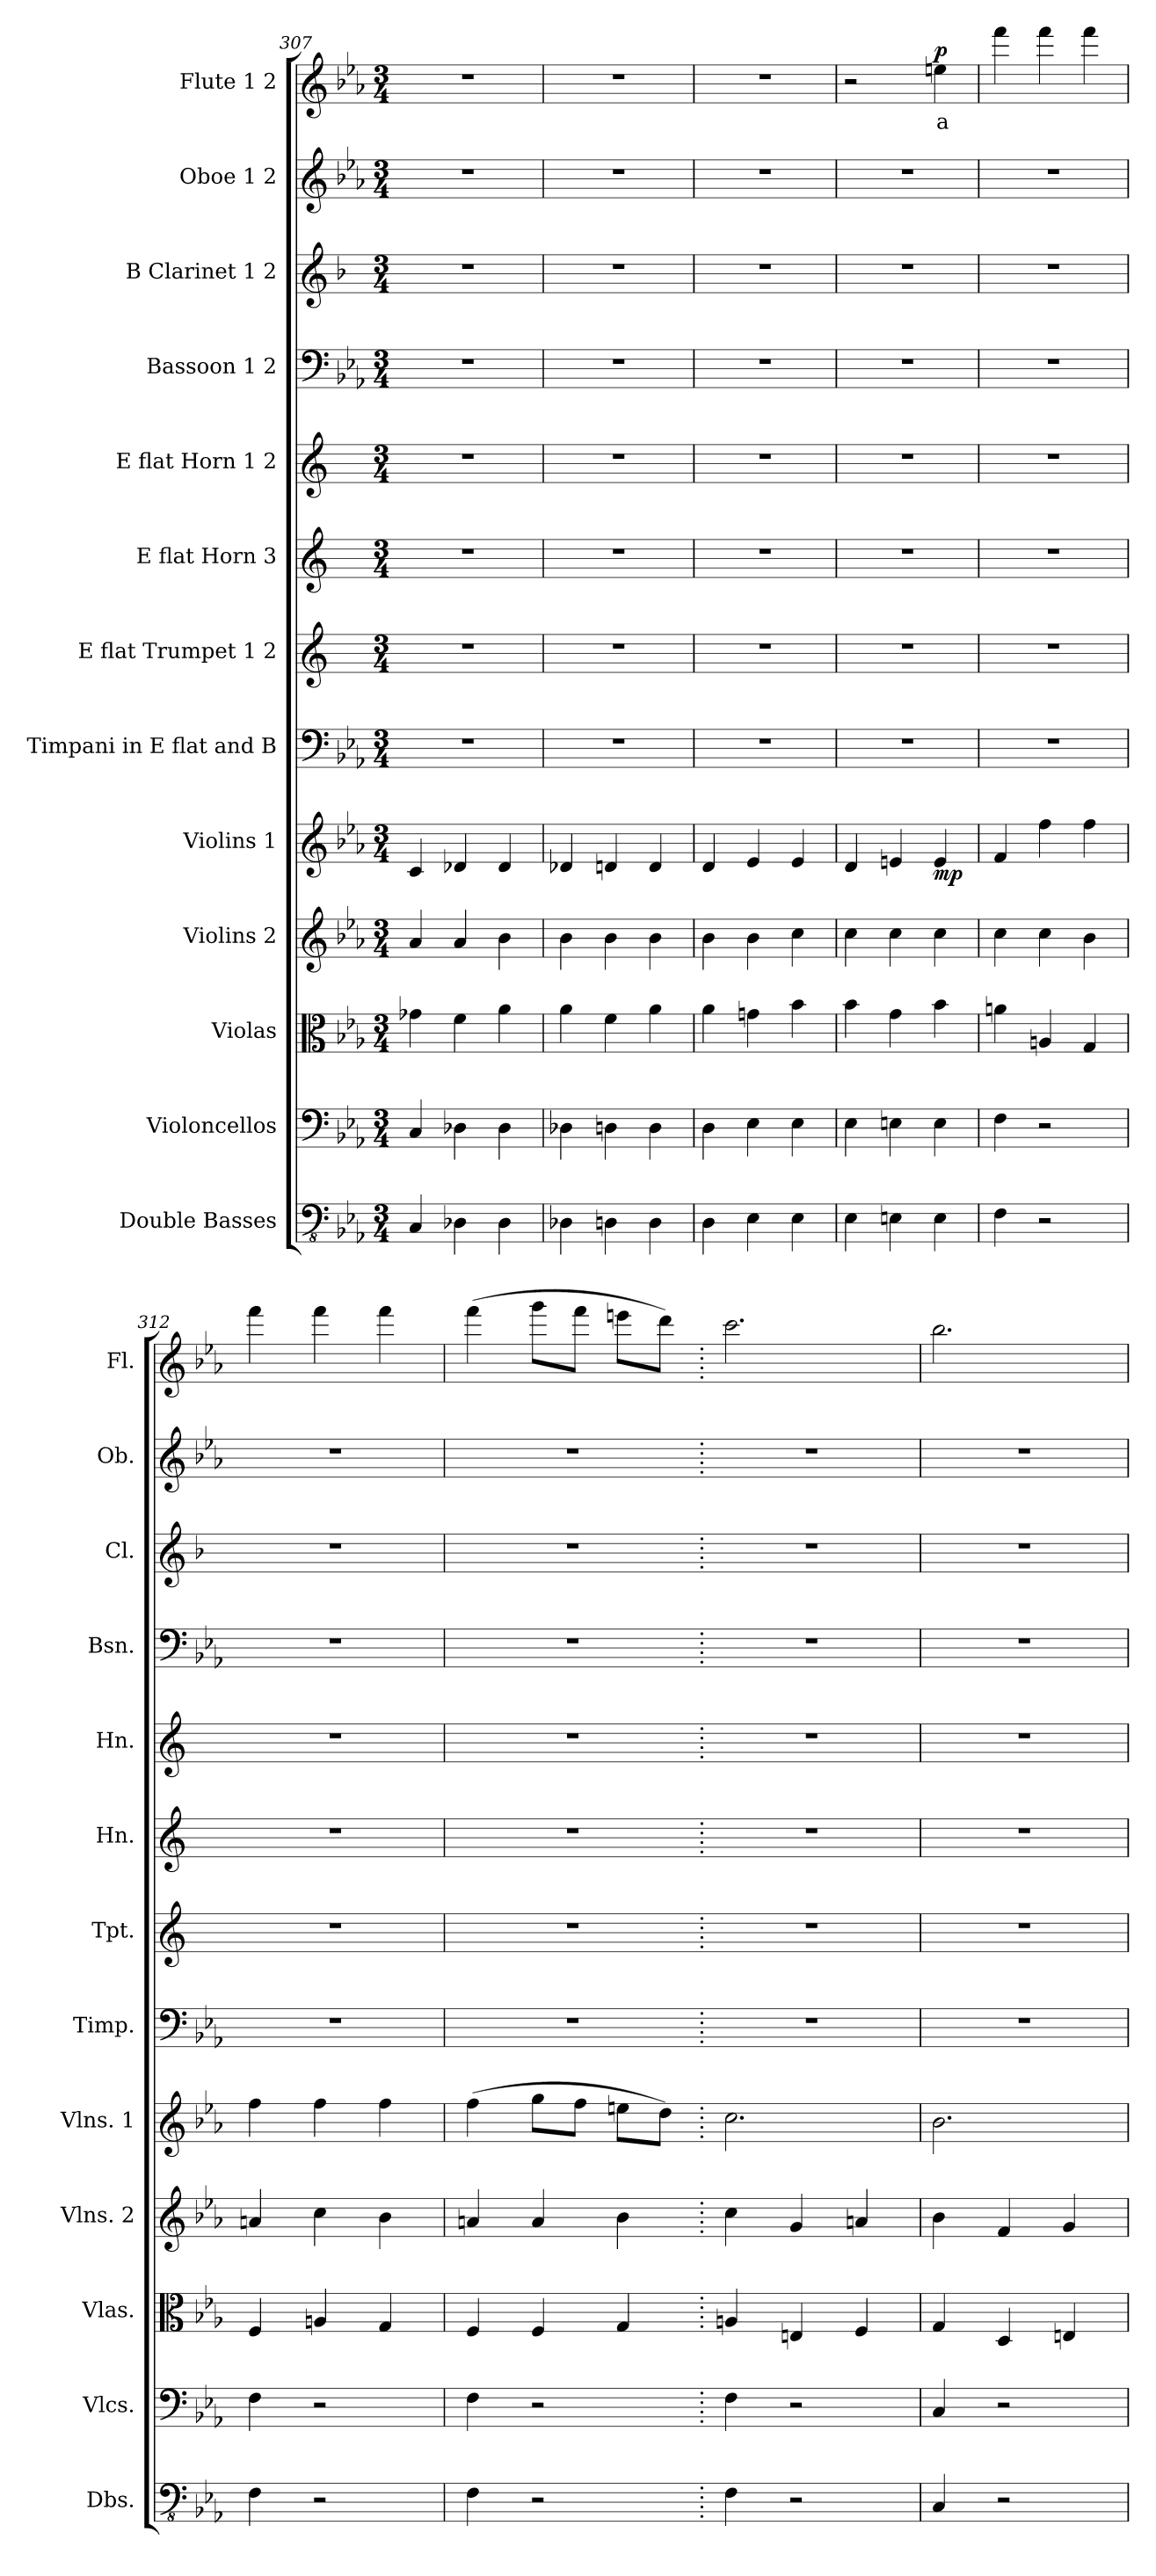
**kern	**kern	**kern	**kern	**kern	**dynam	**kern	**kern	**kern	**kern	**kern	**kern	**kern	**kern	**text	**dynam
*part13	*part12	*part11	*part10	*part9	*part9	*part8	*part7	*part6	*part5	*part4	*part3	*part2	*part1	*part1	*part1
*staff13	*staff12	*staff11	*staff10	*staff9	*staff9	*staff8	*staff7	*staff6	*staff5	*staff4	*staff3	*staff2	*staff1	*staff1	*staff1
*I"Double Basses	*I"Violoncellos	*I"Violas	*I"Violins 2	*I"Violins 1	*	*I"Timpani in E flat and B	*I"E flat Trumpet 1 2	*I"E flat Horn 3	*I"E flat Horn  1 2	*I"Bassoon 1 2	*I"B Clarinet 1 2	*I"Oboe 1 2	*I"Flute 1 2	*	*
*I'Dbs.	*I'Vlcs.	*I'Vlas.	*I'Vlns. 2	*I'Vlns. 1	*	*I'Timp.	*I'Tpt.	*I'Hn.	*I'Hn.	*I'Bsn.	*I'Cl.	*I'Ob.	*I'Fl.	*	*
*clefFv4	*clefF4	*clefC3	*clefG2	*clefG2	*	*clefF4	*clefG2	*clefG2	*clefG2	*clefF4	*clefG2	*clefG2	*clefG2	*	*
*	*	*	*	*	*	*	*ITrd-2c-3	*ITrd5c9	*ITrd5c9	*	*ITrd1c2	*	*	*	*
*k[b-e-a-]	*k[b-e-a-]	*k[b-e-a-]	*k[b-e-a-]	*k[b-e-a-]	*	*k[b-e-a-]	*k[b-e-a-]	*k[b-e-a-]	*k[b-e-a-]	*k[b-e-a-]	*k[b-e-a-]	*k[b-e-a-]	*k[b-e-a-]	*	*
*M3/4	*M3/4	*M3/4	*M3/4	*M3/4	*	*M3/4	*M3/4	*M3/4	*M3/4	*M3/4	*M3/4	*M3/4	*M3/4	*	*
=307	=307	=307	=307	=307	=307	=307	=307	=307	=307	=307	=307	=307	=307	=307	=307
4CC/	4C/	4g-X\	4a-/	4c/	.	2.r	2.r	2.r	2.r	2.r	2.r	2.r	2.r	.	.
4DD-X\	4D-X\	4f\	4a-/	4d-X/	.	.	.	.	.	.	.	.	.	.	.
4DD-\	4D-\	4a-\	4b-\	4d-/	.	.	.	.	.	.	.	.	.	.	.
=308	=308	=308	=308	=308	=308	=308	=308	=308	=308	=308	=308	=308	=308	=308	=308
4DD-X\	4D-X\	4a-\	4b-\	4d-X/	.	2.r	2.r	2.r	2.r	2.r	2.r	2.r	2.r	.	.
4DDn\	4Dn\	4f\	4b-\	4dn/	.	.	.	.	.	.	.	.	.	.	.
4DD\	4D\	4a-\	4b-\	4d/	.	.	.	.	.	.	.	.	.	.	.
=309	=309	=309	=309	=309	=309	=309	=309	=309	=309	=309	=309	=309	=309	=309	=309
4DD\	4D\	4a-\	4b-\	4d/	.	2.r	2.r	2.r	2.r	2.r	2.r	2.r	2.r	.	.
4EE-\	4E-\	4gn\	4b-\	4e-/	.	.	.	.	.	.	.	.	.	.	.
4EE-\	4E-\	4b-\	4cc\	4e-/	.	.	.	.	.	.	.	.	.	.	.
=310	=310	=310	=310	=310	=310	=310	=310	=310	=310	=310	=310	=310	=310	=310	=310
4EE-\	4E-\	4b-\	4cc\	4d/	.	2.r	2.r	2.r	2.r	2.r	2.r	2.r	2r	.	.
4EEn\	4En\	4g\	4cc\	4en/	.	.	.	.	.	.	.	.	.	.	.
!	!	!	!	!	!LO:DY:b	!	!	!	!	!	!	!	!	!	!LO:DY:b
4EE\	4E\	4b-\	4cc\	4e/	mp	.	.	.	.	.	.	.	4een\	a	p
=311	=311	=311	=311	=311	=311	=311	=311	=311	=311	=311	=311	=311	=311	=311	=311
4FF\	4F\	4an\	4cc\	4f/	.	2.r	2.r	2.r	2.r	2.r	2.r	2.r	4fff\	.	.
2r	2r	4An/	4cc\	4ff\	.	.	.	.	.	.	.	.	4fff\	.	.
.	.	4G/	4b-\	4ff\	.	.	.	.	.	.	.	.	4fff\	.	.
=312	=312	=312	=312	=312	=312	=312	=312	=312	=312	=312	=312	=312	=312	=312	=312
4FF\	4F\	4F/	4an/	4ff\	.	2.r	2.r	2.r	2.r	2.r	2.r	2.r	4fff\	.	.
2r	2r	4An/	4cc\	4ff\	.	.	.	.	.	.	.	.	4fff\	.	.
.	.	4G/	4b-\	4ff\	.	.	.	.	.	.	.	.	4fff\	.	.
=313	=313	=313	=313	=313	=313	=313	=313	=313	=313	=313	=313	=313	=313	=313	=313
4FF\	4F\	4F/	4an/	(>4ff\	.	2.r	2.r	2.r	2.r	2.r	2.r	2.r	(>4fff\	.	.
2r	2r	4F/	4a/	8gg\L	.	.	.	.	.	.	.	.	8ggg\L	.	.
.	.	.	.	8ff\J	.	.	.	.	.	.	.	.	8fff\J	.	.
.	.	4G/	4b-\	8een\L	.	.	.	.	.	.	.	.	8eeen\L	.	.
.	.	.	.	8dd\J)	.	.	.	.	.	.	.	.	8ddd\J)	.	.
=314.	=314.	=314.	=314.	=314.	=314.	=314.	=314.	=314.	=314.	=314.	=314.	=314.	=314.	=314.	=314.
4FF\	4F\	4An/	4cc\	2.cc\	.	2.r	2.r	2.r	2.r	2.r	2.r	2.r	2.ccc\	.	.
2r	2r	4En/	4g/	.	.	.	.	.	.	.	.	.	.	.	.
.	.	4F/	4an/	.	.	.	.	.	.	.	.	.	.	.	.
=315	=315	=315	=315	=315	=315	=315	=315	=315	=315	=315	=315	=315	=315	=315	=315
4CC/	4C/	4G/	4b-\	2.b-\	.	2.r	2.r	2.r	2.r	2.r	2.r	2.r	2.bb-\	.	.
2r	2r	4D/	4f/	.	.	.	.	.	.	.	.	.	.	.	.
.	.	4En/	4g/	.	.	.	.	.	.	.	.	.	.	.	.
=	=	=	=	=	=	=	=	=	=	=	=	=	=	=	=
*-	*-	*-	*-	*-	*-	*-	*-	*-	*-	*-	*-	*-	*-	*-	*-
